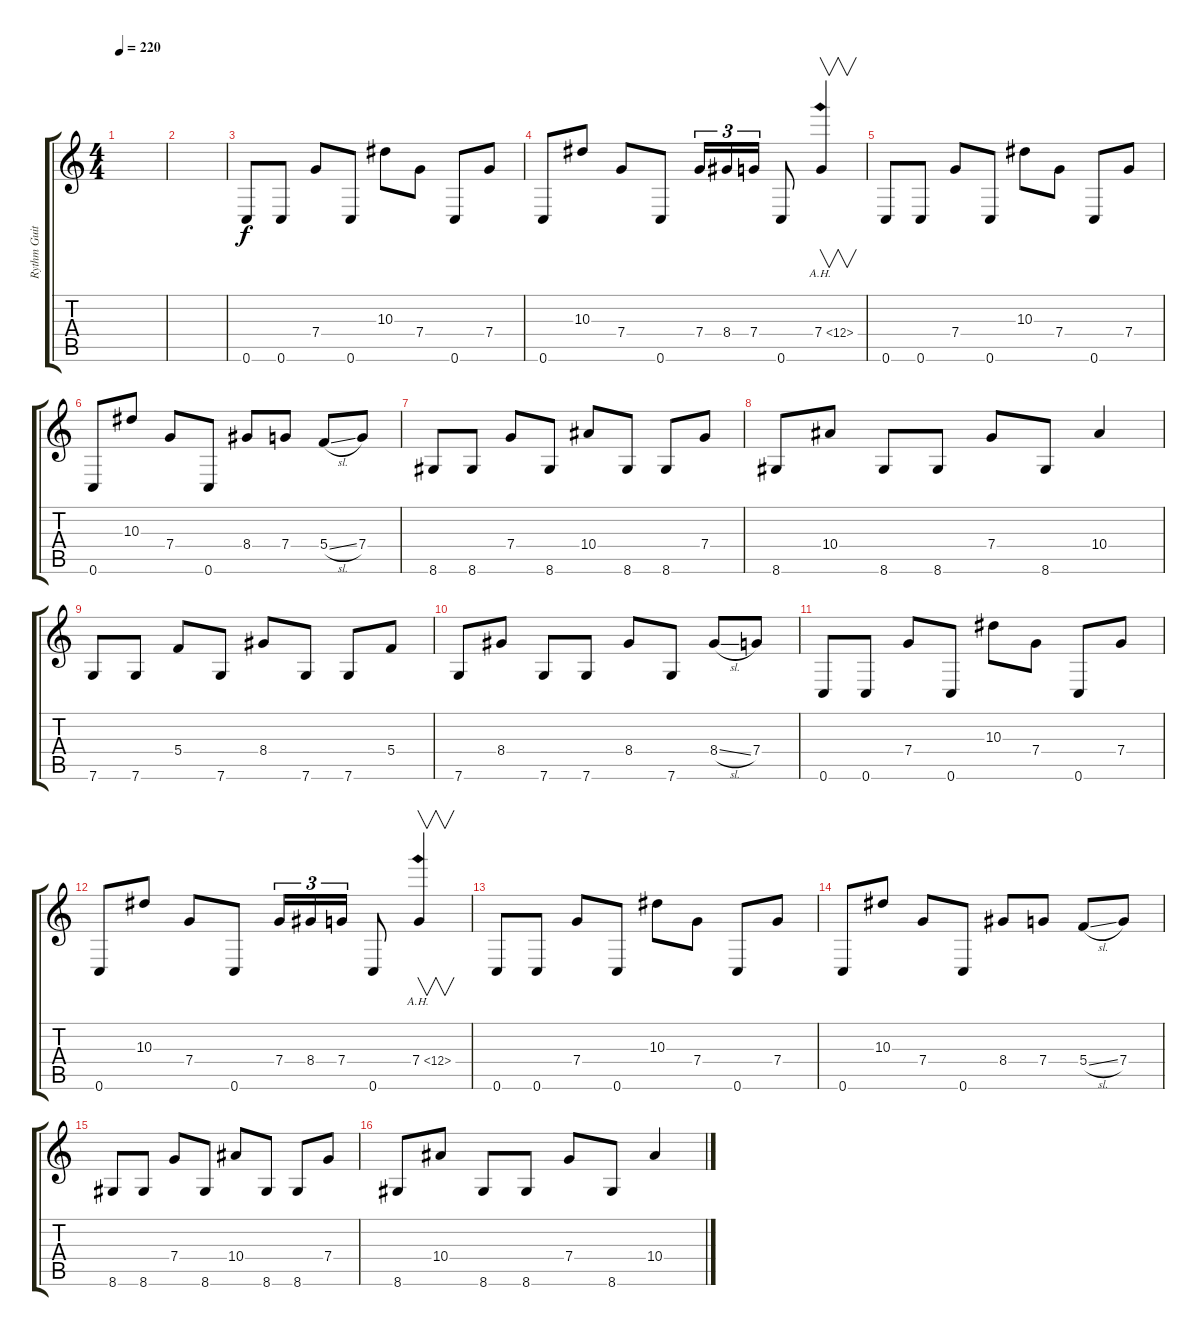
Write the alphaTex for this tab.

\track ("Rythm Guitar #1" "Rythm Guit") {instrument distortionguitar}
\staff {score tabs}
\tuning (D4 A3 F3 C3 G2 C2) {hide}
\ts (4 4)
\tempo 220
\clef g2
\ks c
|
|
0.6.8 0.6.8 7.4.8 0.6.8 10.3.8 7.4.8 0.6.8 7.4.8 |
0.6.8 10.3.8 7.4.8 0.6.8 7.4.16{tu (3 2)} 8.4.16{tu (3 2)} 7.4.16{tu (3 2)} 0.6.8 7.4{ah 5}.4{v} |
0.6.8 0.6.8 7.4.8 0.6.8 10.3.8 7.4.8 0.6.8 7.4.8 |
0.6.8 10.3.8 7.4.8 0.6.8 8.4.8 7.4.8 5.4{sl}.8 7.4.8 |
8.6.8 8.6.8 7.4.8 8.6.8 10.4.8 8.6.8 8.6.8 7.4.8 |
8.6.8 10.4.8 8.6.8 8.6.8 7.4.8 8.6.8 10.4.4 |
7.6.8 7.6.8 5.4.8 7.6.8 8.4.8 7.6.8 7.6.8 5.4.8 |
7.6.8 8.4.8 7.6.8 7.6.8 8.4.8 7.6.8 8.4{sl}.8 7.4.8 |
0.6.8 0.6.8 7.4.8 0.6.8 10.3.8 7.4.8 0.6.8 7.4.8 |
0.6.8 10.3.8 7.4.8 0.6.8 7.4.16{tu (3 2)} 8.4.16{tu (3 2)} 7.4.16{tu (3 2)} 0.6.8 7.4{ah 5}.4{v} |
0.6.8 0.6.8 7.4.8 0.6.8 10.3.8 7.4.8 0.6.8 7.4.8 |
0.6.8 10.3.8 7.4.8 0.6.8 8.4.8 7.4.8 5.4{sl}.8 7.4.8 |
8.6.8 8.6.8 7.4.8 8.6.8 10.4.8 8.6.8 8.6.8 7.4.8 |
8.6.8 10.4.8 8.6.8 8.6.8 7.4.8 8.6.8 10.4.4
